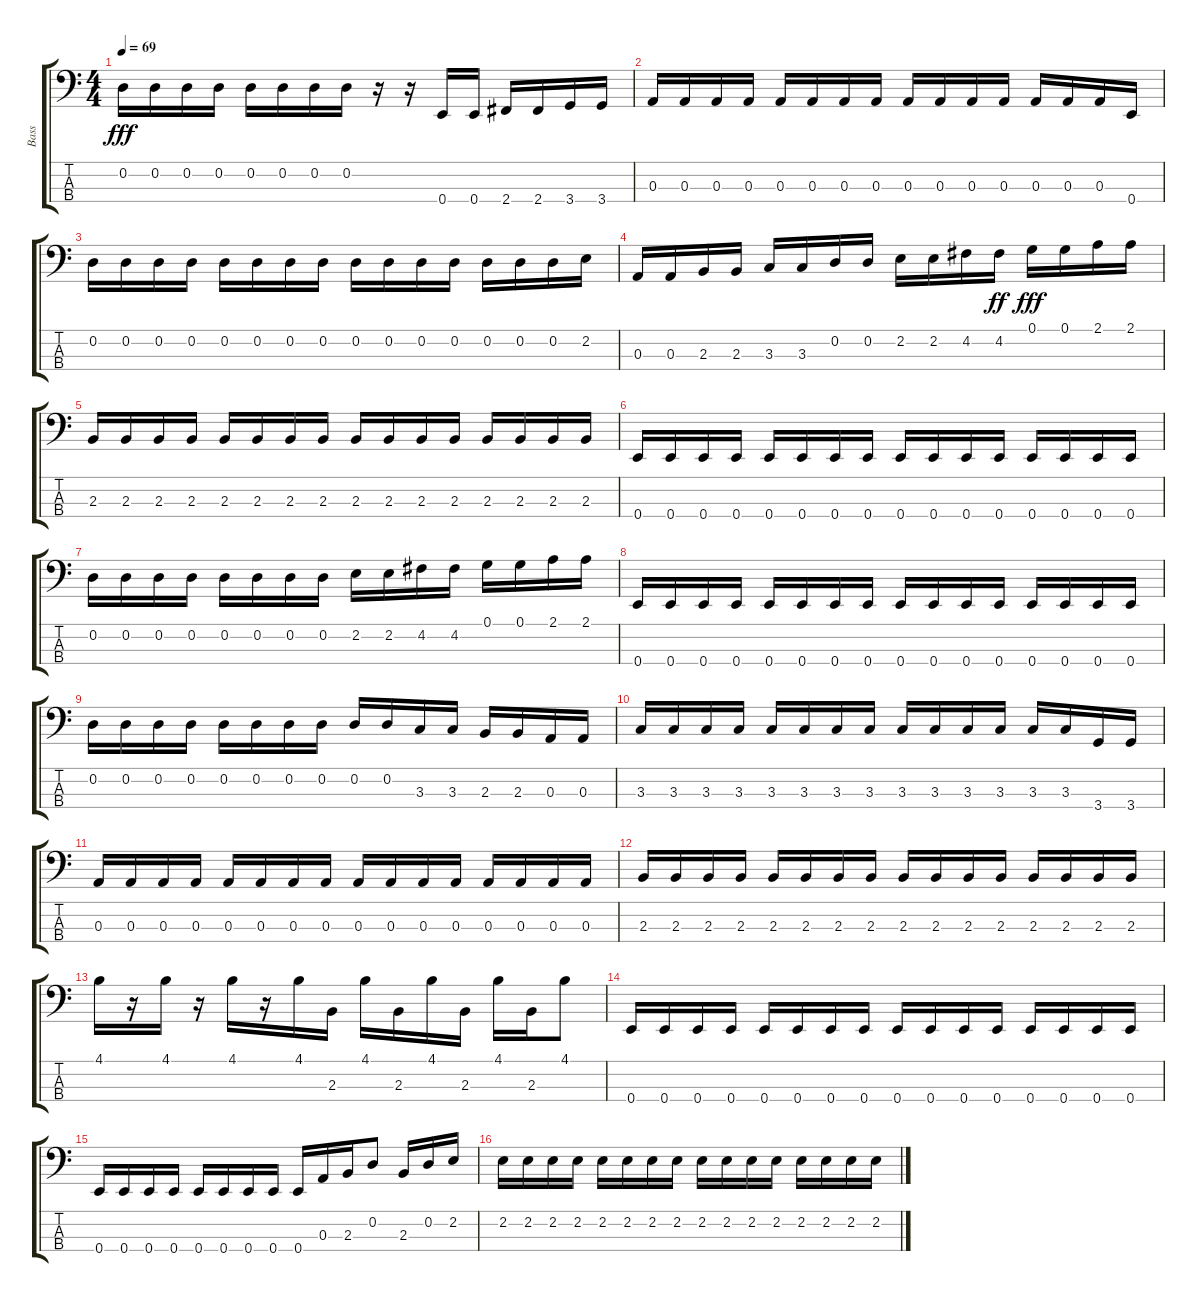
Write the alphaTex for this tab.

\track ("Bass" "Bass") {instrument electricbassfinger}
\staff {score tabs}
\tuning (G2 D2 A1 E1) {hide}
\ts (4 4)
\tempo 69
\clef f4
\ks c
0.2.16{dy fff} 0.2.16 0.2.16 0.2.16 0.2.16 0.2.16 0.2.16 0.2.16 r.16 r.16 0.4.16 0.4.16 2.4.16 2.4.16 3.4.16 3.4.16 |
0.3.16 0.3.16 0.3.16 0.3.16 0.3.16 0.3.16 0.3.16 0.3.16 0.3.16 0.3.16 0.3.16 0.3.16 0.3.16 0.3.16 0.3.16 0.4.16 |
0.2.16 0.2.16 0.2.16 0.2.16 0.2.16 0.2.16 0.2.16 0.2.16 0.2.16 0.2.16 0.2.16 0.2.16 0.2.16 0.2.16 0.2.16 2.2.16 |
0.3.16 0.3.16 2.3.16 2.3.16 3.3.16 3.3.16 0.2.16 0.2.16 2.2.16 2.2.16 4.2.16 4.2.16{dy ff} 0.1.16{dy fff} 0.1.16 2.1.16 2.1.16 |
2.3.16 2.3.16 2.3.16 2.3.16 2.3.16 2.3.16 2.3.16 2.3.16 2.3.16 2.3.16 2.3.16 2.3.16 2.3.16 2.3.16 2.3.16 2.3.16 |
0.4.16 0.4.16 0.4.16 0.4.16 0.4.16 0.4.16 0.4.16 0.4.16 0.4.16 0.4.16 0.4.16 0.4.16 0.4.16 0.4.16 0.4.16 0.4.16 |
0.2.16 0.2.16 0.2.16 0.2.16 0.2.16 0.2.16 0.2.16 0.2.16 2.2.16 2.2.16 4.2.16 4.2.16 0.1.16 0.1.16 2.1.16 2.1.16 |
0.4.16 0.4.16 0.4.16 0.4.16 0.4.16 0.4.16 0.4.16 0.4.16 0.4.16 0.4.16 0.4.16 0.4.16 0.4.16 0.4.16 0.4.16 0.4.16 |
0.2.16 0.2.16 0.2.16 0.2.16 0.2.16 0.2.16 0.2.16 0.2.16 0.2.16 0.2.16 3.3.16 3.3.16 2.3.16 2.3.16 0.3.16 0.3.16 |
3.3.16 3.3.16 3.3.16 3.3.16 3.3.16 3.3.16 3.3.16 3.3.16 3.3.16 3.3.16 3.3.16 3.3.16 3.3.16 3.3.16 3.4.16 3.4.16 |
0.3.16 0.3.16 0.3.16 0.3.16 0.3.16 0.3.16 0.3.16 0.3.16 0.3.16 0.3.16 0.3.16 0.3.16 0.3.16 0.3.16 0.3.16 0.3.16 |
2.3.16 2.3.16 2.3.16 2.3.16 2.3.16 2.3.16 2.3.16 2.3.16 2.3.16 2.3.16 2.3.16 2.3.16 2.3.16 2.3.16 2.3.16 2.3.16 |
4.1.16 r.16 4.1.16 r.16 4.1.16 r.16 4.1.16 2.3.16 4.1.16 2.3.16 4.1.16 2.3.16 4.1.16 2.3.16 4.1.8 |
0.4.16 0.4.16 0.4.16 0.4.16 0.4.16 0.4.16 0.4.16 0.4.16 0.4.16 0.4.16 0.4.16 0.4.16 0.4.16 0.4.16 0.4.16 0.4.16 |
0.4.16 0.4.16 0.4.16 0.4.16 0.4.16 0.4.16 0.4.16 0.4.16 0.4.16 0.3.16 2.3.16 0.2.8 2.3.16 0.2.16 2.2.16 |
2.2.16 2.2.16 2.2.16 2.2.16 2.2.16 2.2.16 2.2.16 2.2.16 2.2.16 2.2.16 2.2.16 2.2.16 2.2.16 2.2.16 2.2.16 2.2.16
